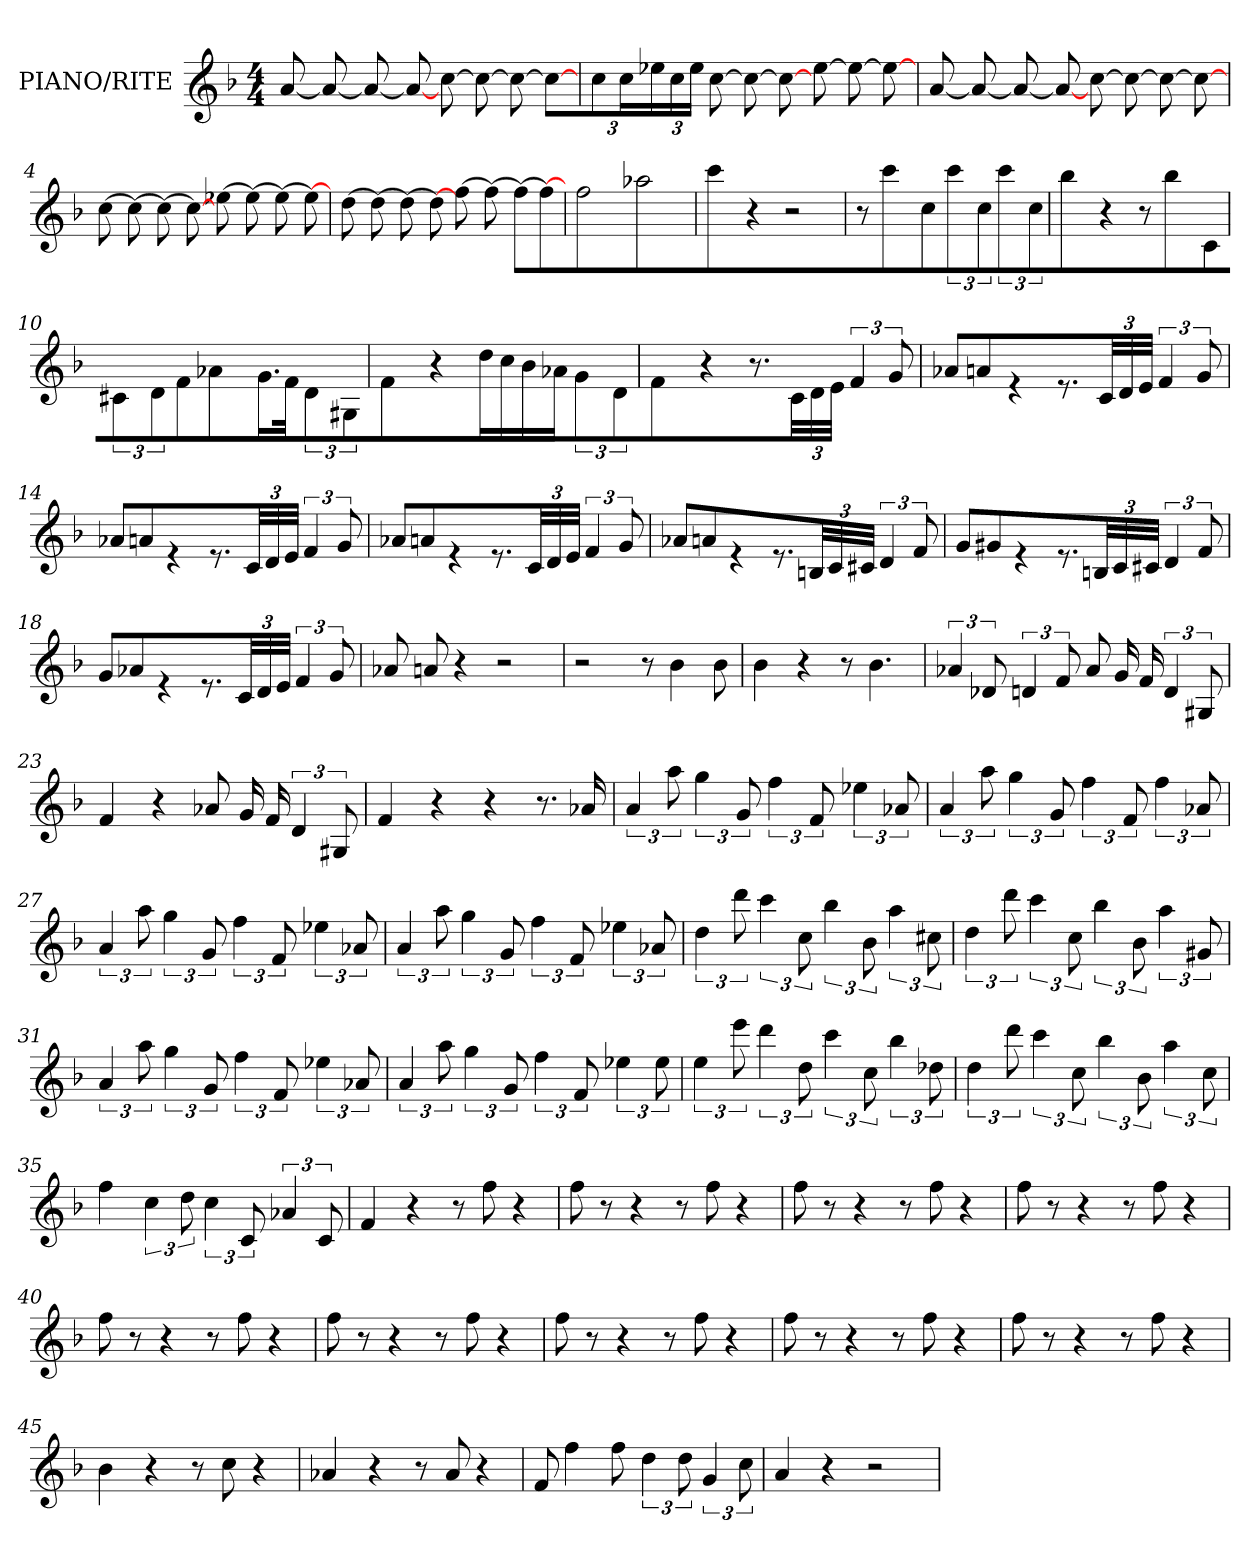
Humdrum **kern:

**kern
*part1
*staff1
*I"PIANO/RITE
*I'PIANO/RITE
*clefG2
*k[b-]
*M4/4
=1
[<8a/L
8a/L_<
8a/L_<
8a/L_<
[>8cc\L
8cc\L_>
8cc\L_>
8cc\L_>
=2
12cc\L
24cc\J
24ee-X\L
24cc\J
24ee-\J
[>8cc\L
8cc\L_>
8cc\L_>
[>8ee-\L
8ee-\L_>
8ee-\L_>
!!LO:LB:g=z
=3
[<8a/L
8a/L_<
8a/L_<
8a/L_<
[>8cc\L
8cc\L_>
8cc\L_>
8cc\L_>
=4
[>8cc\L
8cc\L_>
8cc\L_>
8cc\L_>
[>8ee-X\L
8ee-\L_>
8ee-\L_>
8ee-\L_>
!!LO:LB:g=z
=5
[>8dd\L
8dd\L_>
8dd\L_>
8dd\L_>
[>8ff\L
8ff\L_>
8ff\L_>
8ff\L_>
=6
2ff\
2aa-X\
=7
4ccc\
4r
2r
=8
8r
4ccc\
8cc\
6ccc\
12cc\
6ccc\
12cc\
!!LO:LB:g=z
=9
4bb-\
4r
8r
4bb-\
8c/
=10
6c#X/
12d/
8f/
4a-X/
16.g/LL
32f/JJ
6d/
12G#X/
=11
4f/
4r
16dd\LL
16cc\J
16b-\J
16a-X\J
6g/
12d/
=12
4f/
4r
8.r
48c/LLL
48d/JJ
48e/JJ
6f/
12g/
!!LO:LB:g=z
=13
8a-X/L
8an/
4r
8.r
48c/LLL
48d/JJ
48e/JJ
6f/
12g/
=14
8a-X/L
8an/
4r
8.r
48c/LLL
48d/JJ
48e/JJ
6f/
12g/
=15
8a-X/L
8an/
4r
8.r
48c/LLL
48d/JJ
48e/JJ
6f/
12g/
!!LO:LB:g=z
=16
8a-X/L
8an/
4r
8.r
48Bn/LLL
48c/JJ
48c#X/JJ
6d/
12f/
=17
8g/L
8g#X/
4r
8.r
48Bn/LLL
48c/JJ
48c#X/JJ
6d/
12f/
=18
8g/L
8a-X/
4r
8.r
48c/LLL
48d/JJ
48e/JJ
6f/
12g/
=19
8a-X/L
8an/
4r
2r
!!LO:LB:g=z
=20
2r
8r
4b-\
8b-\
=21
4b-\
4r
8r
4.b-\
=22
6a-X/
12d-X/
6dn/
12f/
8a-/L
16g/L
16f/J
6d/
12G#X/
=23
4f/
4r
8a-X/L
16g/L
16f/J
6d/
12G#X/
=24
4f/
4r
4r
8.r
16a-X/
!!LO:LB:g=z
=25
6a/
12aa\
6gg\
12g/
6ff\
12f/
6ee-X\
12a-X/
=26
6a/
12aa\
6gg\
12g/
6ff\
12f/
6ff\
12a-X/
=27
6a/
12aa\
6gg\
12g/
6ff\
12f/
6ee-X\
12a-X/
=28
6a/
12aa\
6gg\
12g/
6ff\
12f/
6ee-X\
12a-X/
!!LO:LB:g=z
=29
6dd\
12ddd\
6ccc\
12cc\
6bb-\
12b-\
6aa\
12cc#X\
=30
6dd\
12ddd\
6ccc\
12cc\
6bb-\
12b-\
6aa\
12g#X/
=31
6a/
12aa\
6gg\
12g/
6ff\
12f/
6ee-X\
12a-X/
=32
6a/
12aa\
6gg\
12g/
6ff\
12f/
6ee-X\
12ee-\
!!LO:PB:g=z
=33
6ee\
12eee\
6ddd\
12dd\
6ccc\
12cc\
6bb-\
12dd-X\
=34
6dd\
12ddd\
6ccc\
12cc\
6bb-\
12b-\
6aa\
12cc\
=35
4ff\
6cc\
12dd\
6cc\
12c/
6a-X/
12c/
=36
4f/
4r
8r
8ff\
4r
!!LO:LB:g=z
=37
8ff\
8r
4r
8r
8ff\
4r
=38
8ff\
8r
4r
8r
8ff\
4r
=39
8ff\
8r
4r
8r
8ff\
4r
=40
8ff\
8r
4r
8r
8ff\
4r
=41
8ff\
8r
4r
8r
8ff\
4r
!!LO:LB:g=z
=42
8ff\
8r
4r
8r
8ff\
4r
=43
8ff\
8r
4r
8r
8ff\
4r
=44
8ff\
8r
4r
8r
8ff\
4r
=45
4b-\
4r
8r
8cc\
4r
=46
4a-X/
4r
8r
8a-/
4r
!!LO:LB:g=z
=47
8f/
4ff\
8ff\
6dd\
12dd\
6g/
12cc\
=48
4a/
4r
2r
=
*-
